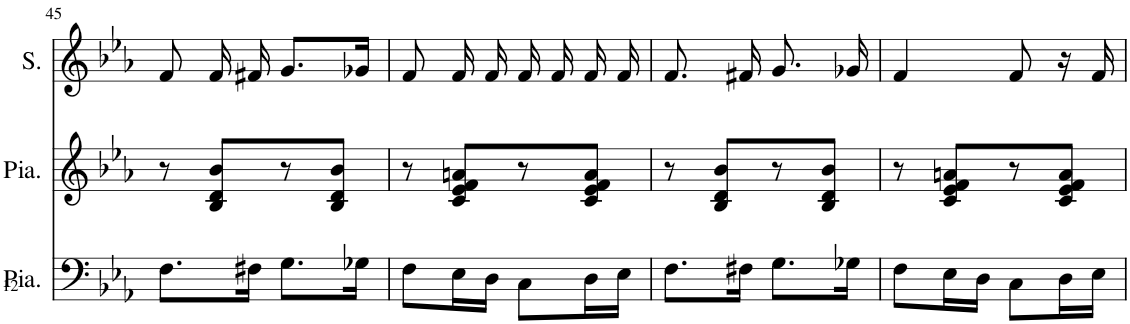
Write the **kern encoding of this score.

**kern	**kern	**kern
*part3	*part2	*part1
*staff3	*staff2	*staff1
*I"Piano	*I"Piano	*I"Soprano
*I'Pia.	*I'Pia.	*I'S.
!!LO:PB:g=z
*clefF4	*clefG2	*clefG2
*k[b-e-a-]	*k[b-e-a-]	*k[b-e-a-]
*M2/4	*M2/4	*M2/4
=45	=45	=45
8.F\L	8r	8f/
.	8B-/ 8d/ 8b-/L	16f/
16F#X\Jk	.	16f#X/
8.G\L	8r	8.g/L
.	8B-/ 8d/ 8b-/J	.
16G-X\Jk	.	16g-X/Jk
=46	=46	=46
8F\L	8r	8f/
16E-\L	8c/ 8e-/ 8f/ 8an/L	16f/
16D\JJ	.	16f/
8C\L	8r	16f/
.	.	16f/
16D\L	8c/ 8e-/ 8f/ 8a/J	16f/
16E-\JJ	.	16f/
=47	=47	=47
8.F\L	8r	8.f/
.	8B-/ 8d/ 8b-/L	.
16F#X\Jk	.	16f#X/
8.G\L	8r	8.g/
.	8B-/ 8d/ 8b-/J	.
16G-X\Jk	.	16g-X/
=48	=48	=48
8F\L	8r	4f/
16E-\L	8c/ 8e-/ 8f/ 8an/L	.
16D\JJ	.	.
8C\L	8r	8f/
16D\L	8c/ 8e-/ 8f/ 8a/J	16r
16E-\JJ	.	16f/
=	=	=
*-	*-	*-
